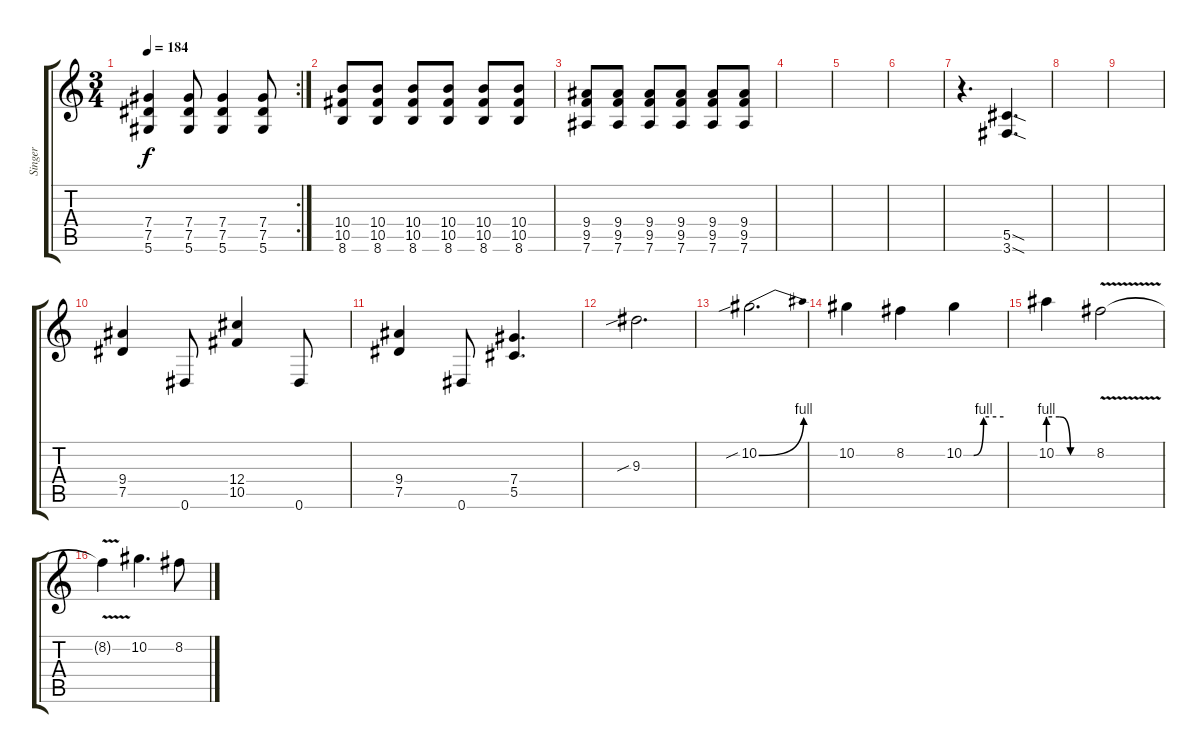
\track ("Singer" "Singer") {instrument distortionguitar}
\staff {score tabs}
\tuning (Eb4 Bb3 Gb3 Db3 Ab2 Eb2) {hide}
\rc 2
\ts (3 4)
\tempo 184
\clef g2
\ks c
(7.4 7.5 5.6).4{dy f} (7.4 7.5 5.6).8 (7.4 7.5 5.6).4 (7.4 7.5 5.6).8 |
(10.4 10.5 8.6).8 (10.4 10.5 8.6).8 (10.4 10.5 8.6).8 (10.4 10.5 8.6).8 (10.4 10.5 8.6).8 (10.4 10.5 8.6).8 |
(9.4 9.5 7.6).8 (9.4 9.5 7.6).8 (9.4 9.5 7.6).8 (9.4 9.5 7.6).8 (9.4 9.5 7.6).8 (9.4 9.5 7.6).8 |
|
|
|
r.4{d} (5.5{sod} 3.6{sod}).4{d} |
|
|
(9.4 7.5).4 0.6.8 (12.4 10.5).4 0.6.8 |
(9.4 7.5).4 0.6.8 (7.4 5.5).4{d} |
9.3{sib}.2{d} |
10.2{be (bend 0 0 60 4) sib}.2{d} |
10.2.4 8.2.4 10.2{be (custom 0 0 15 0 30 4 60 4)}.4 |
10.2{be (custom 0 4 15 4 30 0 60 0)}.4 8.2{v}.2 |
8.2{t}.4 10.2.4{d} 8.2.8
